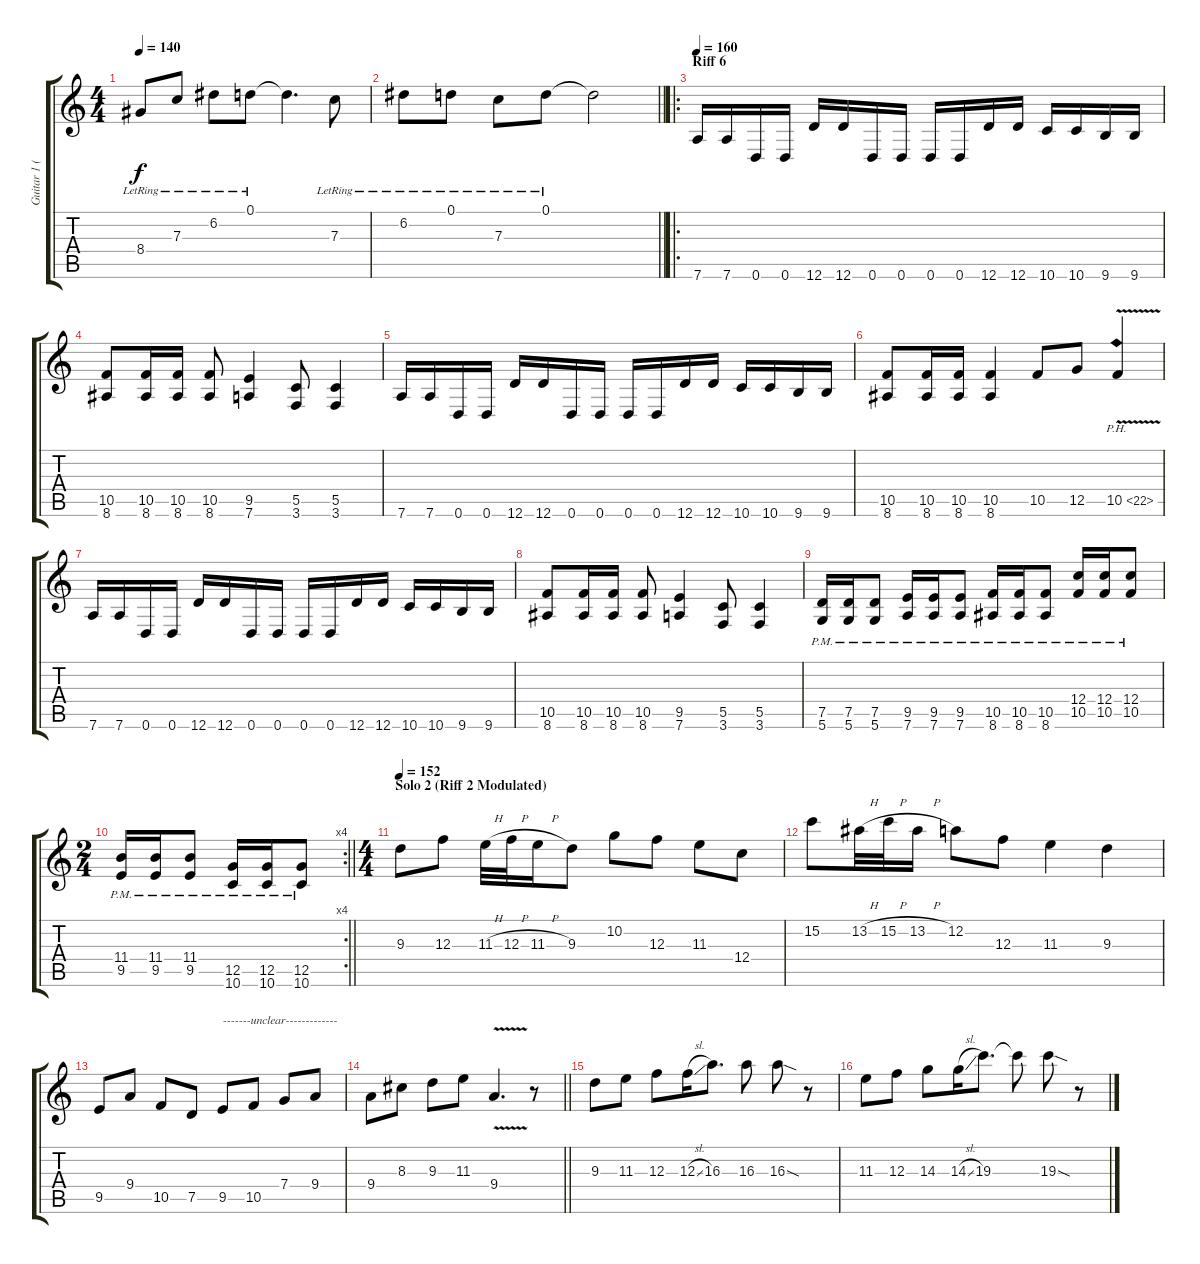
\track ("Guitar 1 (Lead)" "Guitar 1 (") {instrument distortionguitar}
\staff {score tabs}
\tuning (D4 A3 F3 C3 G2 D2) {hide}
\ts (4 4)
\tempo 140
\clef g2
\ks c
8.4{lr}.8{dy f} 7.3{lr}.8 6.2{lr}.8 0.1{lr}.8 0.1{t}.4{d} 7.3{lr}.8 |
\barLineRight lightlight
6.2{lr}.8 0.1{lr}.8 7.3{lr}.8 0.1{lr}.8 0.1{t}.2 |
\ro
\section ("" "Riff 6")
\tempo 160
7.6.16 7.6.16 0.6.16 0.6.16 12.6.16 12.6.16 0.6.16 0.6.16 0.6.16 0.6.16 12.6.16 12.6.16 10.6.16 10.6.16 9.6.16 9.6.16 |
(10.5 8.6).8 (10.5 8.6).16 (10.5 8.6).16 (10.5 8.6).8 (9.5 7.6).4 (5.5 3.6).8 (5.5 3.6).4 |
7.6.16 7.6.16 0.6.16 0.6.16 12.6.16 12.6.16 0.6.16 0.6.16 0.6.16 0.6.16 12.6.16 12.6.16 10.6.16 10.6.16 9.6.16 9.6.16 |
(10.5 8.6).8 (10.5 8.6).16 (10.5 8.6).16 (10.5 8.6).4 10.5.8 12.5.8 10.5{ph 12 v}.4 |
7.6.16 7.6.16 0.6.16 0.6.16 12.6.16 12.6.16 0.6.16 0.6.16 0.6.16 0.6.16 12.6.16 12.6.16 10.6.16 10.6.16 9.6.16 9.6.16 |
(10.5 8.6).8 (10.5 8.6).16 (10.5 8.6).16 (10.5 8.6).8 (9.5 7.6).4 (5.5 3.6).8 (5.5 3.6).4 |
(7.5{pm} 5.6{pm}).16 (7.5{pm} 5.6{pm}).16 (7.5{pm} 5.6{pm}).8 (9.5{pm} 7.6{pm}).16 (9.5{pm} 7.6{pm}).16 (9.5{pm} 7.6{pm}).8 (10.5{pm} 8.6{pm}).16 (10.5{pm} 8.6{pm}).16 (10.5{pm} 8.6{pm}).8 (12.4{pm} 10.5{pm}).16 (12.4{pm} 10.5{pm}).16 (12.4{pm} 10.5{pm}).8 |
\rc 4
\ts (2 4)
\barLineRight lightlight
(11.4{pm} 9.5{pm}).16 (11.4{pm} 9.5{pm}).16 (11.4{pm} 9.5{pm}).8 (12.5{pm} 10.6{pm}).16 (12.5{pm} 10.6{pm}).16 (12.5{pm} 10.6{pm}).8 |
\ts (4 4)
\section ("" "Solo 2 (Riff 2 Modulated)")
\tempo 152
9.3.8 12.3.8 11.3{h}.32 12.3{h}.32 11.3{h}.16 9.3.8 10.2.8 12.3.8 11.3.8 12.4.8 |
15.2.8 13.2{h}.32 15.2{h}.32 13.2{h}.16 12.2.8 12.3.8 11.3.4 9.3.4 |
9.5.8 9.4.8 10.5.8 7.5.8 9.5.8{txt "-------unclear-------------"} 10.5.8 7.4.8 9.4.8 |
\barLineRight lightlight
9.4.8 8.3.8 9.3.8 11.3.8 9.4{v}.4{d} r.8 |
9.3.8 11.3.8 12.3.8 12.3{sl}.16 16.3.8{d} 16.3.8 16.3{sod}.8 r.8 |
11.3.8 12.3.8 14.3.8 14.3{sl}.16 19.3.8{d} 19.3{t}.8 19.3{sod}.8 r.8
